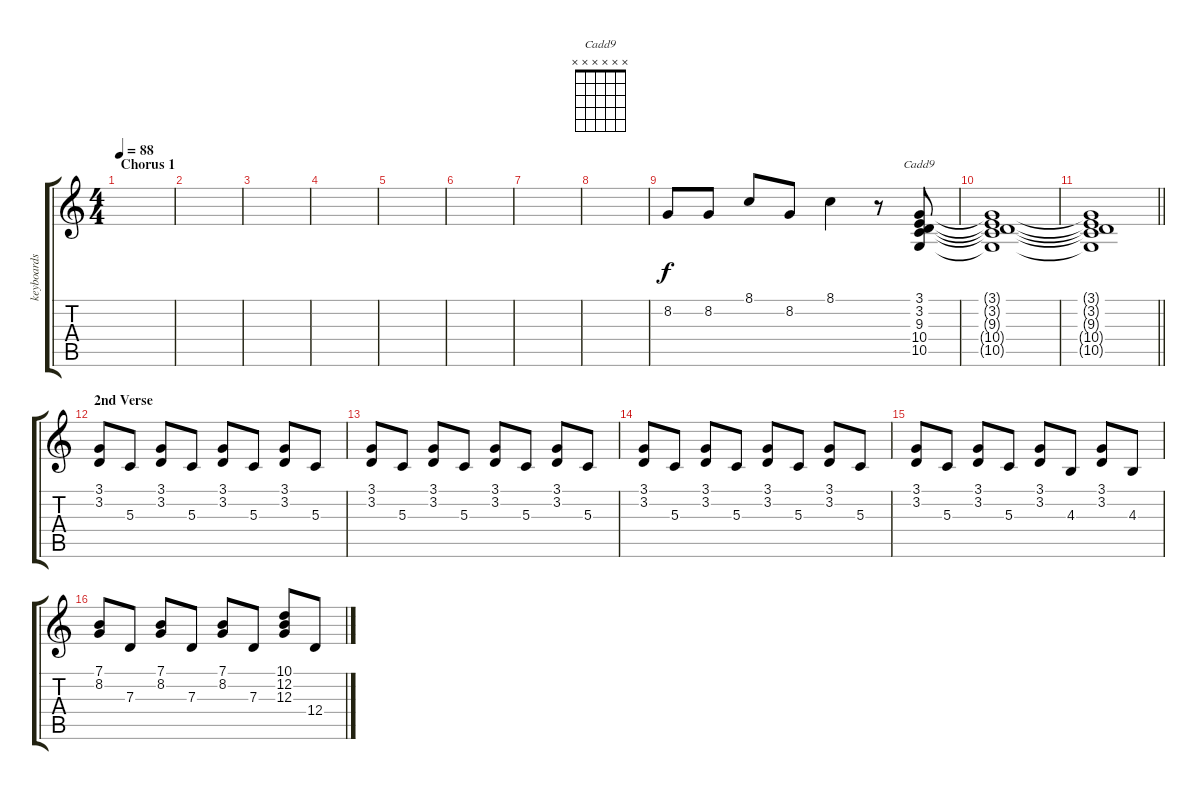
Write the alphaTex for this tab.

\track ("keyboards" "keyboards") {instrument pad1newage}
\staff {score tabs}
\tuning (E4 B3 G3 D3 A2 E2) {hide}
\chord ("Cadd9" x x x x x x)
\ts (4 4)
\section ("" "Chorus 1")
\tempo 88
\clef g2
\ks c
|
|
|
|
|
|
|
|
8.2.8 8.2.8 8.1.8 8.2.8 8.1.4 r.8 (3.1 3.2 9.3 10.4 10.5).8{ch "Cadd9"} |
(3.1{t} 3.2{t} 9.3{t} 10.4{t} 10.5{t}).1 |
\barLineRight lightlight
(3.1{t} 3.2{t} 9.3{t} 10.4{t} 10.5{t}).1 |
\section ("" "2nd Verse")
(3.1 3.2).8 5.3.8 (3.1 3.2).8 5.3.8 (3.1 3.2).8 5.3.8 (3.1 3.2).8 5.3.8 |
(3.1 3.2).8 5.3.8 (3.1 3.2).8 5.3.8 (3.1 3.2).8 5.3.8 (3.1 3.2).8 5.3.8 |
(3.1 3.2).8 5.3.8 (3.1 3.2).8 5.3.8 (3.1 3.2).8 5.3.8 (3.1 3.2).8 5.3.8 |
(3.1 3.2).8 5.3.8 (3.1 3.2).8 5.3.8 (3.1 3.2).8 4.3.8 (3.1 3.2).8 4.3.8 |
(7.1 8.2).8 7.3.8 (7.1 8.2).8 7.3.8 (7.1 8.2).8 7.3.8 (10.1 12.2 12.3).8 12.4.8
